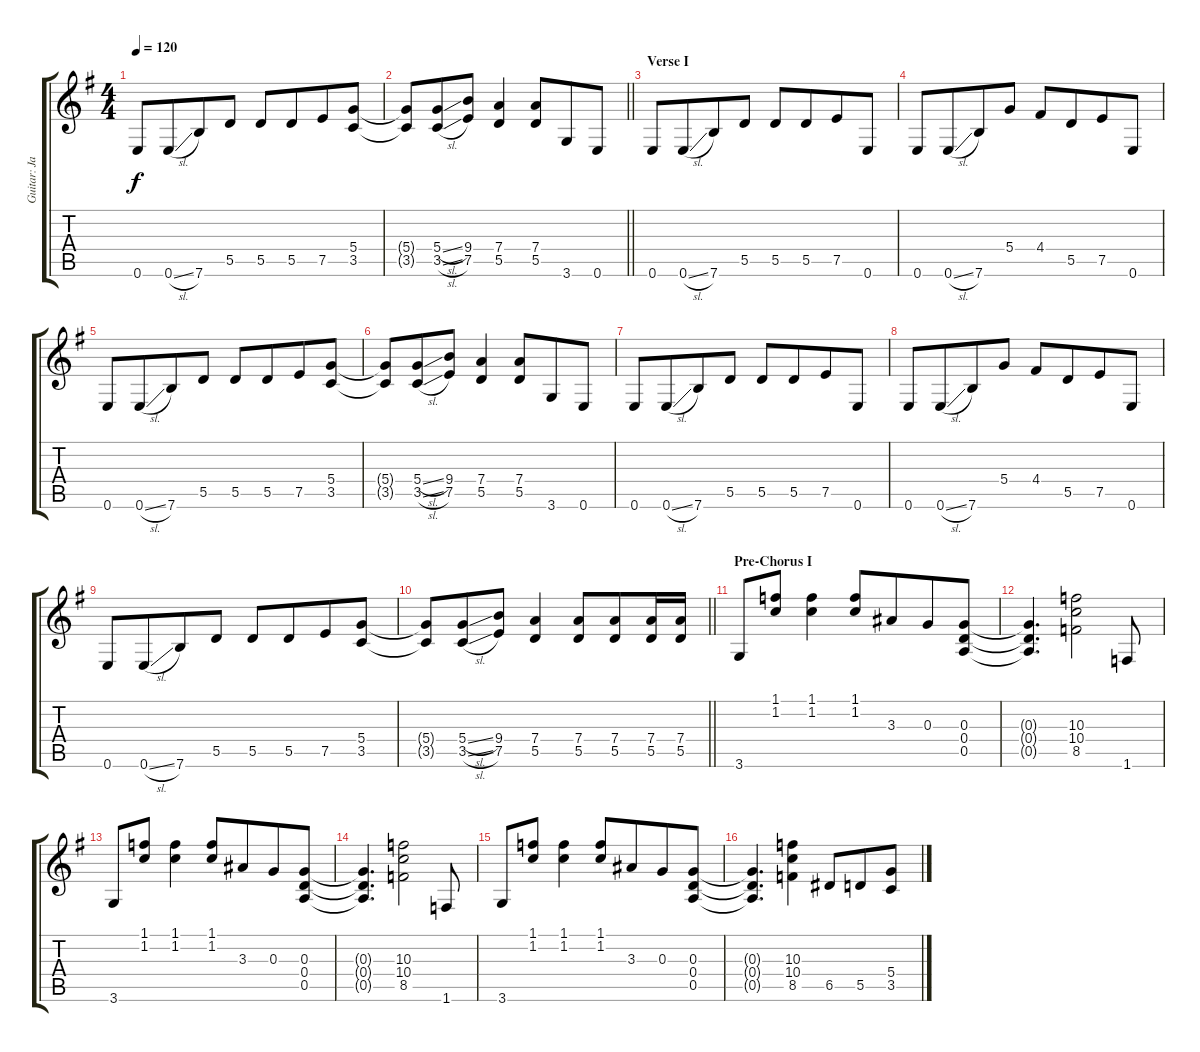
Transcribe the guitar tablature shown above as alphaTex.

\track ("Guitar: Jan" "Guitar: Ja") {instrument distortionguitar}
\staff {score tabs}
\tuning (E4 B3 G3 D3 A2 E2) {hide}
\ts (4 4)
\tempo 120
\clef g2
\ks g
0.6.8{dy f} 0.6{sl}.8{beam merge} 7.6.8 5.5.8{beam split} 5.5.8 5.5.8{beam merge} 7.5.8 (5.4 3.5).8 |
\barLineRight lightlight
(5.4{t} 3.5{t}).8 (5.4{sl} 3.5{sl}).8{beam merge} (9.4 7.5).8 (7.4 5.5).4 (7.4 5.5).8{beam merge} 3.6.8 0.6.8 |
\section ("" "Verse I")
0.6.8 0.6{sl}.8{beam merge} 7.6.8 5.5.8{beam split} 5.5.8 5.5.8{beam merge} 7.5.8 0.6.8 |
0.6.8 0.6{sl}.8{beam merge} 7.6.8 5.4.8{beam split} 4.4.8 5.5.8{beam merge} 7.5.8 0.6.8 |
0.6.8 0.6{sl}.8{beam merge} 7.6.8 5.5.8{beam split} 5.5.8 5.5.8{beam merge} 7.5.8 (5.4 3.5).8 |
(5.4{t} 3.5{t}).8 (5.4{sl} 3.5{sl}).8{beam merge} (9.4 7.5).8 (7.4 5.5).4 (7.4 5.5).8{beam merge} 3.6.8 0.6.8 |
0.6.8 0.6{sl}.8{beam merge} 7.6.8 5.5.8{beam split} 5.5.8 5.5.8{beam merge} 7.5.8 0.6.8 |
0.6.8 0.6{sl}.8{beam merge} 7.6.8 5.4.8{beam split} 4.4.8 5.5.8{beam merge} 7.5.8 0.6.8 |
0.6.8 0.6{sl}.8{beam merge} 7.6.8 5.5.8{beam split} 5.5.8 5.5.8{beam merge} 7.5.8 (5.4 3.5).8 |
\barLineRight lightlight
(5.4{t} 3.5{t}).8 (5.4{sl} 3.5{sl}).8{beam merge} (9.4 7.5).8 (7.4 5.5).4 (7.4 5.5).8{beam merge} (7.4 5.5).8 (7.4 5.5).16 (7.4 5.5).16 |
\section ("" "Pre-Chorus I")
3.6.8 (1.1 1.2).8 (1.1 1.2).4 (1.1 1.2).8 3.3.8{beam merge} 0.3.8 (0.3 0.4 0.5).8 |
(0.3{t} 0.4{t} 0.5{t}).4{d} (10.3 10.4 8.5).2 1.6.8 |
3.6.8 (1.1 1.2).8 (1.1 1.2).4 (1.1 1.2).8 3.3.8{beam merge} 0.3.8 (0.3 0.4 0.5).8 |
(0.3{t} 0.4{t} 0.5{t}).4{d} (10.3 10.4 8.5).2 1.6.8 |
3.6.8 (1.1 1.2).8 (1.1 1.2).4 (1.1 1.2).8 3.3.8{beam merge} 0.3.8 (0.3 0.4 0.5).8 |
(0.3{t} 0.4{t} 0.5{t}).4{d} (10.3 10.4 8.5).4 6.5.8{beam merge} 5.5.8 (5.4 3.5).8
